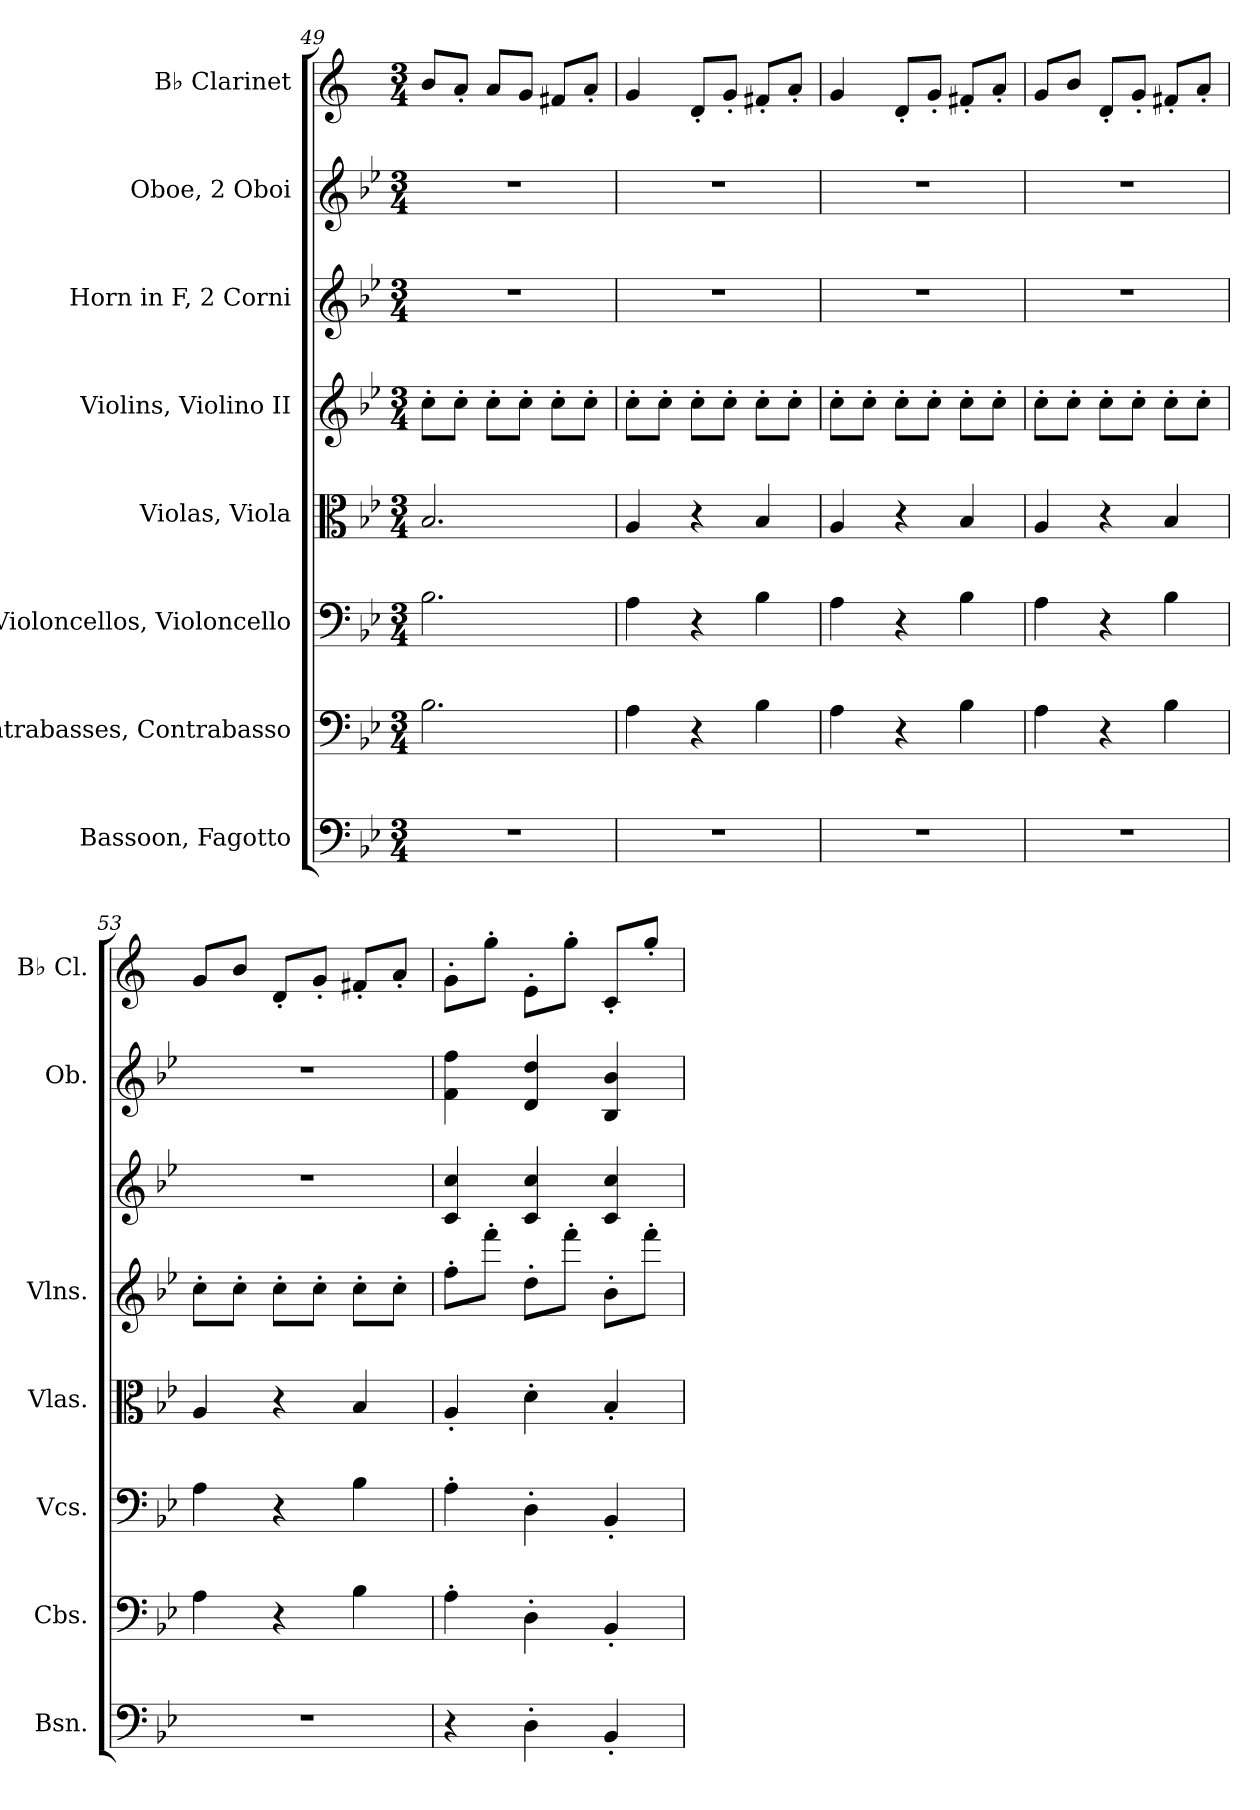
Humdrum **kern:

**kern	**kern	**kern	**kern	**kern	**kern	**kern	**kern
*part8	*part7	*part6	*part5	*part4	*part3	*part2	*part1
*staff8	*staff7	*staff6	*staff5	*staff4	*staff3	*staff2	*staff1
*I"Bassoon, Fagotto	*I"Contrabasses, Contrabasso	*I"Violoncellos, Violoncello	*I"Violas, Viola	*I"Violins, Violino II	*I"Horn in F, 2 Corni	*I"Oboe, 2 Oboi	*I"B♭ Clarinet
*I'Bsn.	*I'Cbs.	*I'Vcs.	*I'Vlas.	*I'Vlns.	*	*I'Ob.	*I'B♭ Cl.
*clefF4	*clefF4	*clefF4	*clefC3	*clefG2	*clefG2	*clefG2	*clefG2
*	*ITrd7c12	*	*	*	*ITrd4c7	*	*ITrd1c2
*k[b-e-]	*k[b-e-]	*k[b-e-]	*k[b-e-]	*k[b-e-]	*k[b-e-a-]	*k[b-e-]	*k[b-e-]
*M3/4	*M3/4	*M3/4	*M3/4	*M3/4	*M3/4	*M3/4	*M3/4
=49	=49	=49	=49	=49	=49	=49	=49
2.r	2.BB-\	2.B-\	2.B-/	8cc'\L	2.r	2.r	8a/L
.	.	.	.	8cc'\J	.	.	8g'/J
.	.	.	.	8cc'\L	.	.	8g/L
.	.	.	.	8cc'\J	.	.	8f/J
.	.	.	.	8cc'\L	.	.	8en/L
.	.	.	.	8cc'\J	.	.	8g'/J
=50	=50	=50	=50	=50	=50	=50	=50
2.r	4AA\	4A\	4A/	8cc'\L	2.r	2.r	4f/
.	.	.	.	8cc'\J	.	.	.
.	4r	4r	4r	8cc'\L	.	.	8c'/L
.	.	.	.	8cc'\J	.	.	8f'/J
.	4BB-\	4B-\	4B-/	8cc'\L	.	.	8en'/L
.	.	.	.	8cc'\J	.	.	8g'/J
=51	=51	=51	=51	=51	=51	=51	=51
2.r	4AA\	4A\	4A/	8cc'\L	2.r	2.r	4f/
.	.	.	.	8cc'\J	.	.	.
.	4r	4r	4r	8cc'\L	.	.	8c'/L
.	.	.	.	8cc'\J	.	.	8f'/J
.	4BB-\	4B-\	4B-/	8cc'\L	.	.	8en'/L
.	.	.	.	8cc'\J	.	.	8g'/J
=52	=52	=52	=52	=52	=52	=52	=52
2.r	4AA\	4A\	4A/	8cc'\L	2.r	2.r	8f/L
.	.	.	.	8cc'\J	.	.	8a/J
.	4r	4r	4r	8cc'\L	.	.	8c'/L
.	.	.	.	8cc'\J	.	.	8f'/J
.	4BB-\	4B-\	4B-/	8cc'\L	.	.	8en'/L
.	.	.	.	8cc'\J	.	.	8g'/J
!!LO:LB:g=z
=53	=53	=53	=53	=53	=53	=53	=53
2.r	4AA\	4A\	4A/	8cc'\L	2.r	2.r	8f/L
.	.	.	.	8cc'\J	.	.	8a/J
.	4r	4r	4r	8cc'\L	.	.	8c'/L
.	.	.	.	8cc'\J	.	.	8f'/J
.	4BB-\	4B-\	4B-/	8cc'\L	.	.	8en'/L
.	.	.	.	8cc'\J	.	.	8g'/J
=54	=54	=54	=54	=54	=54	=54	=54
4r	4AA'\	4A'\	4A'/	8ff'\L	4F/ 4f/	4f\ 4ff\	8f'\L
.	.	.	.	8fff'\J	.	.	8ff'\J
4D'\	4DD'\	4D'\	4d'\	8dd'\L	4F/ 4f/	4d/ 4dd/	8d'\L
.	.	.	.	8fff'\J	.	.	8ff'\J
4BB-'/	4BBB-'/	4BB-'/	4B-'/	8b-'\L	4F/ 4f/	4B-/ 4b-/	8B-'/L
.	.	.	.	8fff'\J	.	.	8ff'/J
=	=	=	=	=	=	=	=
*-	*-	*-	*-	*-	*-	*-	*-
